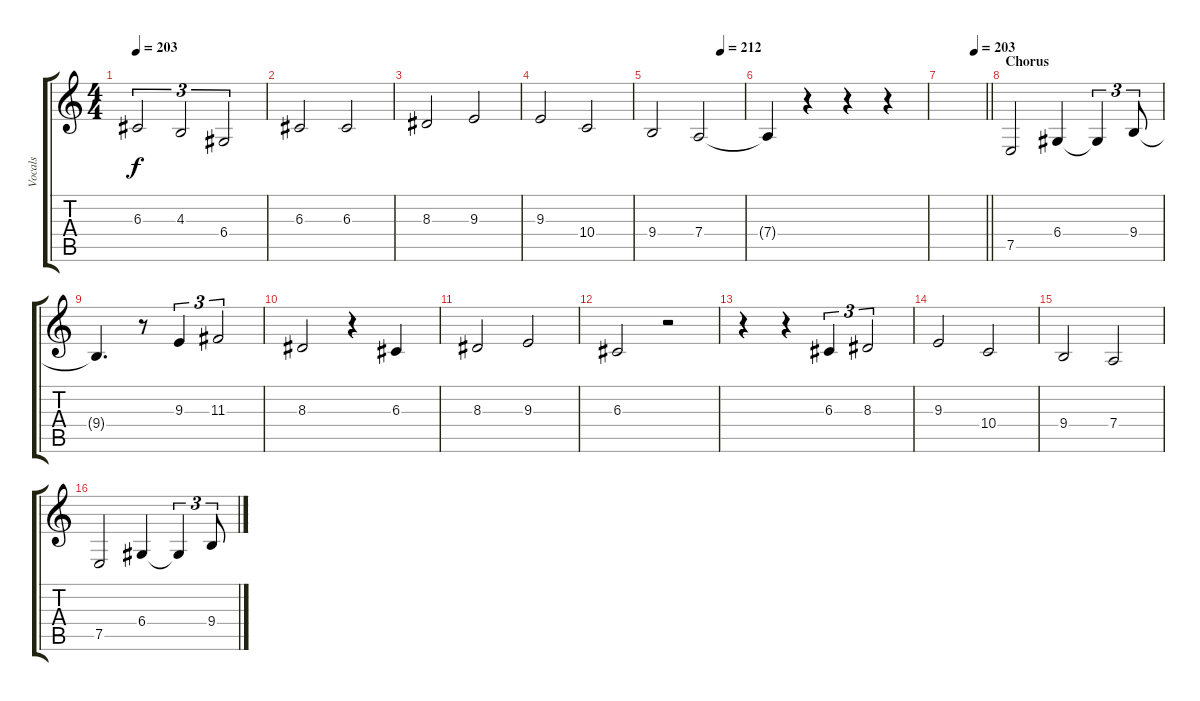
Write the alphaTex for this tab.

\track ("Vocals" "Vocals") {instrument altosax}
\staff {score tabs}
\tuning (E4 B3 G3 D3 A2 E2) {hide}
\ts (4 4)
\tempo 203
\clef g2
\ks c
6.3.2{tu (3 2) dy f} 4.3.2{tu (3 2)} 6.4.2{tu (3 2)} |
6.3.2 6.3.2 |
8.3.2 9.3.2 |
9.3.2 10.4.2 |
\tempo (212 0.75)
9.4.2 7.4.2 |
7.4{t}.4 r.4 r.4 r.4 |
\tempo (203 0.75)
\barLineRight lightlight
|
\section ("" "Chorus")
7.5.2 6.4.4 6.4{t}.4{tu (3 2)} 9.4.8{tu (3 2)} |
9.4{t}.4{d} r.8 9.3.4{tu (3 2)} 11.3.2{tu (3 2)} |
8.3.2 r.4 6.3.4 |
8.3.2 9.3.2 |
6.3.2 r.2 |
r.4 r.4 6.3.4{tu (3 2)} 8.3.2{tu (3 2)} |
9.3.2 10.4.2 |
9.4.2 7.4.2 |
7.5.2 6.4.4 6.4{t}.4{tu (3 2)} 9.4.8{tu (3 2)}
